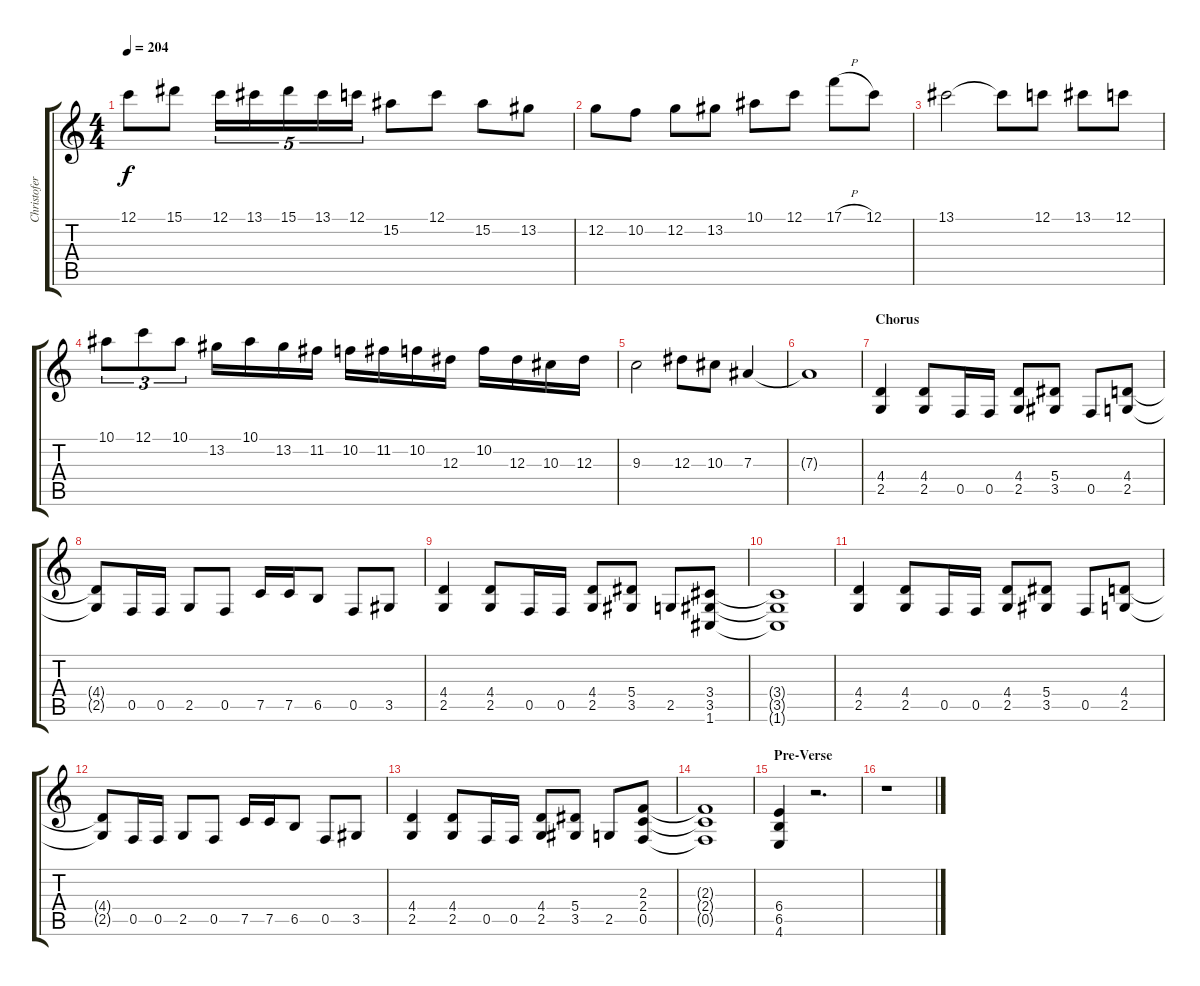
\track ("Christofer" "Christofer") {instrument distortionguitar}
\staff {score tabs}
\tuning (C4 G3 Eb3 Bb2 F2 C2) {hide}
\ts (4 4)
\tempo 204
\clef g2
\ks c
12.1.8{dy f} 15.1.8 12.1.16{tu (5 4)} 13.1.16{tu (5 4)} 15.1.16{tu (5 4)} 13.1.16{tu (5 4)} 12.1.16{tu (5 4)} 15.2.8 12.1.8 15.2.8 13.2.8 |
12.2.8 10.2.8 12.2.8 13.2.8 10.1.8 12.1.8 17.1{h}.8 12.1.8 |
13.1.2 13.1{t}.8 12.1.8 13.1.8 12.1.8 |
10.1.8{tu (3 2)} 12.1.8{tu (3 2)} 10.1.8{tu (3 2)} 13.2.16 10.1.16 13.2.16 11.2.16 10.2.16 11.2.16 10.2.16 12.3.16 10.2.16 12.3.16 10.3.16 12.3.16 |
9.3.2 12.3.8 10.3.8 7.3.4 |
7.3{t}.1 |
\section ("" "Chorus")
(4.4 2.5).4 (4.4 2.5).8 0.5.16 0.5.16 (4.4 2.5).8 (5.4 3.5).8 0.5.8 (4.4 2.5).8 |
(4.4{t} 2.5{t}).8 0.5.16 0.5.16 2.5.8 0.5.8 7.5.16 7.5.16 6.5.8 0.5.8 3.5.8 |
(4.4 2.5).4 (4.4 2.5).8 0.5.16 0.5.16 (4.4 2.5).8 (5.4 3.5).8 2.5.8 (3.4 3.5 1.6).8 |
(3.4{t} 3.5{t} 1.6{t}).1 |
(4.4 2.5).4 (4.4 2.5).8 0.5.16 0.5.16 (4.4 2.5).8 (5.4 3.5).8 0.5.8 (4.4 2.5).8 |
(4.4{t} 2.5{t}).8 0.5.16 0.5.16 2.5.8 0.5.8 7.5.16 7.5.16 6.5.8 0.5.8 3.5.8 |
(4.4 2.5).4 (4.4 2.5).8 0.5.16 0.5.16 (4.4 2.5).8 (5.4 3.5).8 2.5.8 (2.3 2.4 0.5).8 |
(2.3{t} 2.4{t} 0.5{t}).1 |
\section ("" "Pre-Verse")
(6.4 6.5 4.6).4 r.2{d} |
r.1
